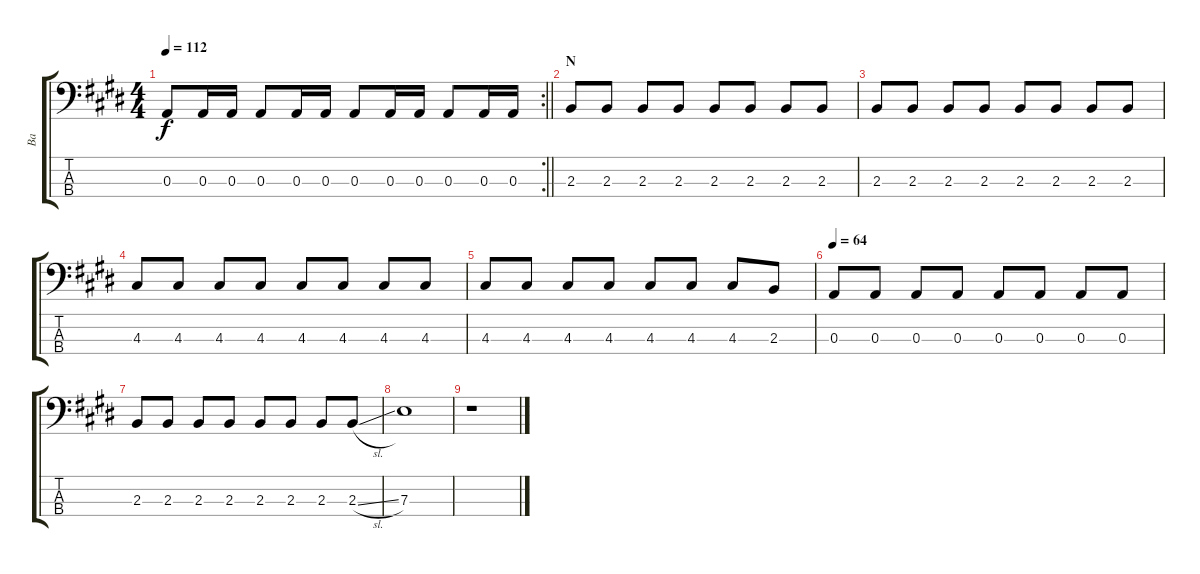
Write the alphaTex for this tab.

\track ("Ba" "Ba") {instrument electricbassfinger}
\staff {score tabs}
\tuning (G2 D2 A1 E1) {hide}
\rc 2
\ts (4 4)
\tempo 112
\clef f4
\barLineRight lightlight
\ks e
0.3.8{dy f} 0.3.16 0.3.16 0.3.8 0.3.16 0.3.16 0.3.8 0.3.16 0.3.16 0.3.8 0.3.16 0.3.16 |
\section ("" "N")
2.3.8 2.3.8 2.3.8 2.3.8 2.3.8 2.3.8 2.3.8 2.3.8 |
2.3.8 2.3.8 2.3.8 2.3.8 2.3.8 2.3.8 2.3.8 2.3.8 |
4.3.8 4.3.8 4.3.8 4.3.8 4.3.8 4.3.8 4.3.8 4.3.8 |
4.3.8 4.3.8 4.3.8 4.3.8 4.3.8 4.3.8 4.3.8 2.3.8 |
\tempo 64
0.3.8 0.3.8 0.3.8 0.3.8 0.3.8 0.3.8 0.3.8 0.3.8 |
2.3.8 2.3.8 2.3.8 2.3.8 2.3.8 2.3.8 2.3.8 2.3{sl}.8 |
7.3.1 |
r.1
